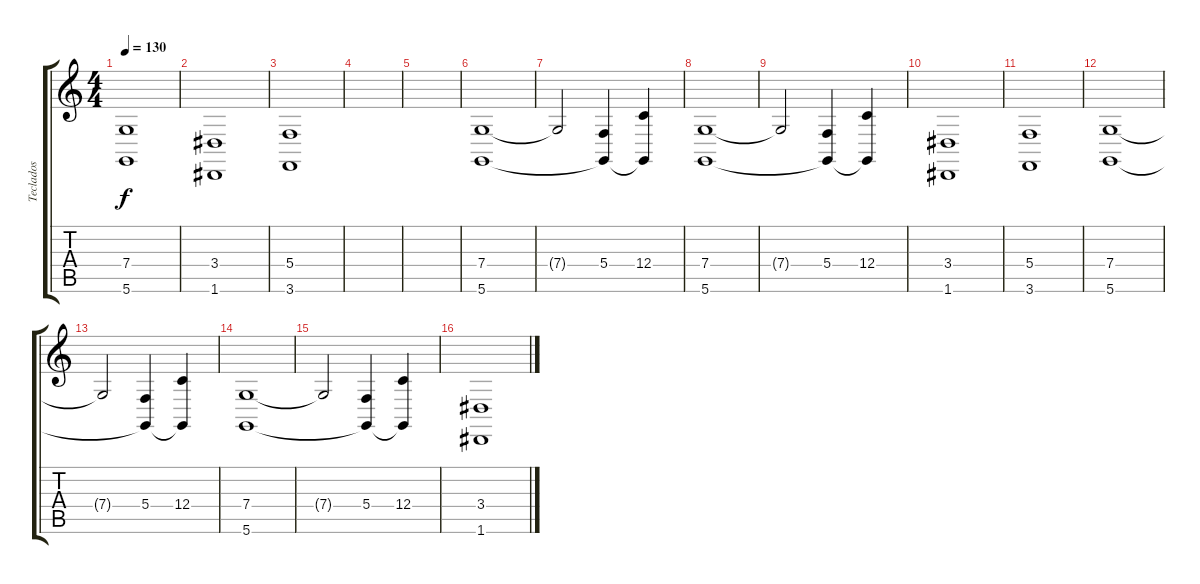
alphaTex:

\track ("Teclados" "Teclados") {instrument choiraahs}
\staff {score tabs}
\tuning (D4 A3 F3 C3 G2 D2) {hide}
\ts (4 4)
\tempo 130
\clef g2
\ks c
(7.4 5.6).1{dy f} |
(3.4 1.6).1 |
(5.4 3.6).1 |
|
|
(7.4 5.6).1 |
7.4{t}.2 (5.4 5.6{t}).4 (12.4 5.6{t}).4 |
(7.4 5.6).1 |
7.4{t}.2 (5.4 5.6{t}).4 (12.4 5.6{t}).4 |
(3.4 1.6).1 |
(5.4 3.6).1 |
(7.4 5.6).1 |
7.4{t}.2 (5.4 5.6{t}).4 (12.4 5.6{t}).4 |
(7.4 5.6).1 |
7.4{t}.2 (5.4 5.6{t}).4 (12.4 5.6{t}).4 |
(3.4 1.6).1
